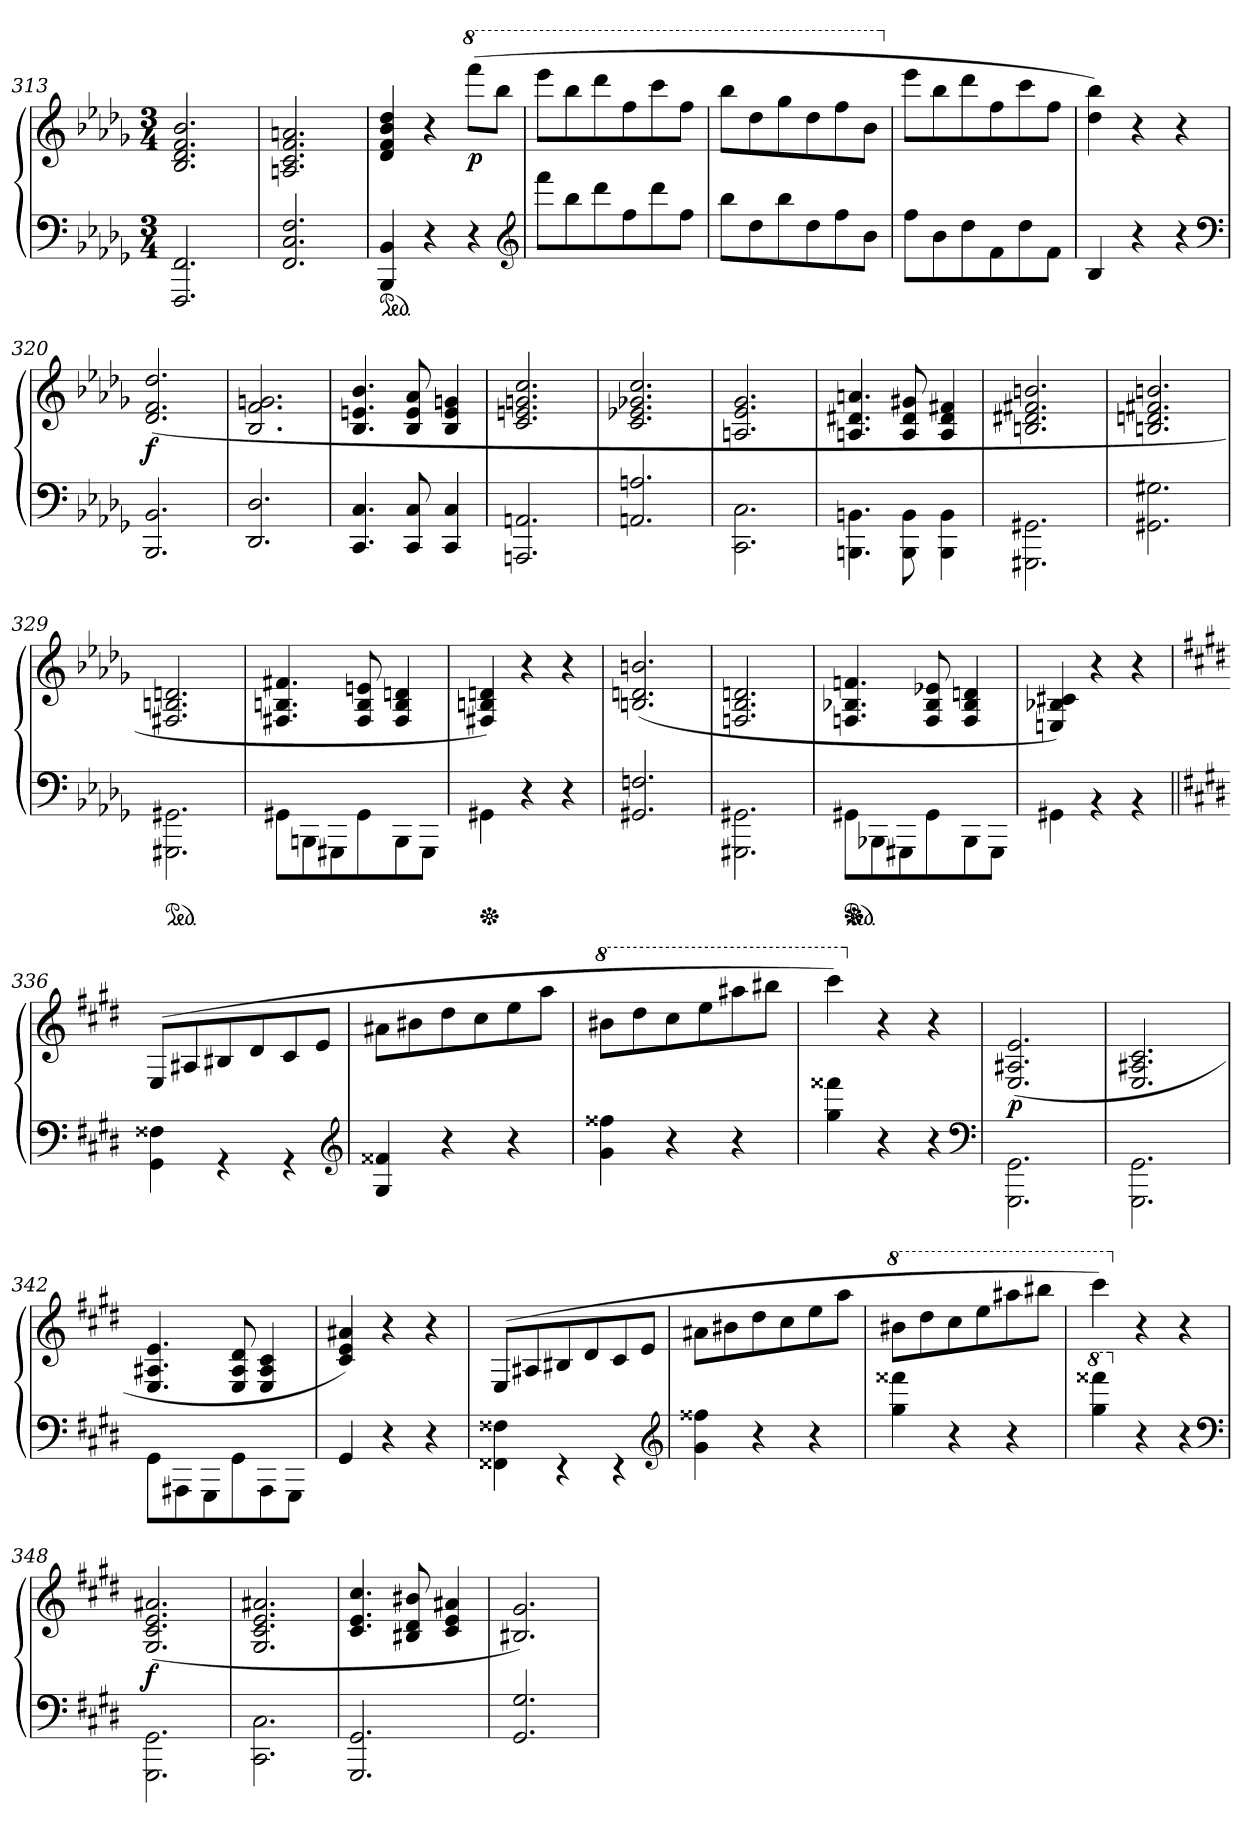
**kern	**kern	**dynam
*part1	*part1	*part1
*staff2	*staff1	*staff1/2
*clefF4	*clefG2	*
*k[b-e-a-d-g-]	*k[b-e-a-d-g-]	*
*M3/4	*M3/4	*
=313	=313	=313
2.FFF 2.FF	2.B- 2.d- 2.f 2.b-	.
=314	=314	=314
2.FF 2.C 2.F	2.An 2.c 2.f 2.an	.
=315	=315	=315
*ped	*	*
4BBB- 4BB-	4d- 4f 4b- 4dd-	.
4r	4r	.
*	*8va	*
!	!	!LO:DY:b
4r	(>8ffffL	p
.	8bbb-J	.
*clefG2	*	*
=316	=316	=316
8fffL	8eeee-L	.
8bb-	8bbb-	.
8ddd-	8dddd-	.
8ff	8fff	.
8ddd-	8cccc	.
8ffJ	8fffJ	.
=317	=317	=317
8bb-L	8bbb-L	.
8dd-	8ddd-	.
8bb-	8ggg-	.
8dd-	8ddd-	.
8ff	8fff	.
8b-J	8bb-J	.
=318	=318	=318
*	*X8va	*
8ffL	8eee-L	.
8b-	8bb-	.
8dd-	8ddd-	.
8f	8ff	.
8dd-	8ccc	.
8fJ	8ffJ	.
=319	=319	=319
4B-	4dd- 4bb-)	.
4r	4r	.
4r	4r	.
*clefF4	*	*
=320	=320	=320
!	!	!LO:DY:b
2.BBB- 2.BB-	(>2.d- 2.f 2.dd-	f
=321	=321	=321
2.DD- 2.D-	2.B- 2.f 2.gn	.
=322	=322	=322
4.CC 4.C	4.B- 4.en 4.b-	.
8CC 8C	8B- 8e 8a-	.
4CC 4C	4B- 4e 4gn	.
=323	=323	=323
2.AAAn 2.AAn	2.c 2.en 2.gn 2.cc	.
=324	=324	=324
2.AAn/ 2.An/	2.c 2.e-X 2.g-X 2.cc	.
=325	=325	=325
2.CC\ 2.C\	2.An/ 2.e-/ 2.g-/	.
=326	=326	=326
4.BBBn\ 4.BBn\	4.An/ 4.d#X/ 4.an/	.
8BBB\ 8BB\	8A/ 8d#/ 8g#X/	.
4BBB\ 4BB\	4A/ 4d#/ 4f#X/	.
=327	=327	=327
2.GGG#X\ 2.GG#X\	2.Bn/ 2.d#X/ 2.f#X/ 2.bn/	.
=328	=328	=328
2.GG#X\ 2.G#X\	2.Bn/ 2.dn/ 2.f#X/ 2.bn/	.
=329	=329	=329
2.GGG#X\ 2.GG#X\	2.F#X/ 2.Bn/ 2.dn/	.
*ped	*	*
=330	=330	=330
8GG#X\L	4.F#X/ 4.Bn/ 4.f#X/	.
8BBBn\	.	.
8GGG#X\	.	.
8GG#\	8F#/ 8B/ 8en/	.
8BBB\	4F#/ 4B/ 4dn/	.
8GGG#\J	.	.
=331	=331	=331
*Xped	*	*
4GG#X\	4F#X/ 4Bn/ 4dn/)	.
4r	4r	.
4r	4r	.
=332	=332	=332
2.GG#X 2.Fn	(>2.Bn 2.dn 2.bn	.
=333	=333	=333
2.GGG#X\ 2.GG#X\	2.Fn/ 2.B-/ 2.dn/	.
=334	=334	=334
*ped	*	*
8GG#X\L	4.Fn/ 4.B-X/ 4.fn/	.
8BBB-X\	.	.
8GGG#X\	.	.
8GG#\	8F/ 8B-/ 8e-X/	.
8BBB-\	4F/ 4B-/ 4dn/	.
8GGG#\J	.	.
*Xped	*	*
=335	=335	=335
4GG#X\	4En/ 4B-X/ 4c#X/)	.
4rBB	4r	.
4rBB	4r	.
=336||	=336	=336
*k[f#c#g#d#]	*k[f#c#g#d#]	*
4GG#\ 4F##X\	(>8E/L	.
.	8A#X	.
4rGG	8B#X	.
.	8d#	.
4rGG	8c#	.
.	8eJ	.
*clefG2	*	*
=337	=337	=337
4G# 4f##X	8a#XL	.
.	8b#X	.
4r	8dd#	.
.	8cc#	.
4r	8ee	.
.	8aaJ	.
=338	=338	=338
*	*8va	*
4g# 4ff##X	8bb#XL	.
.	8ddd#	.
4r	8ccc#	.
.	8eee	.
4r	8aaa#X	.
.	8bbb#XJ	.
=339	=339	=339
4gg# 4fff##X	4cccc#)	.
*	*X8va	*
4r	4r	.
4r	4r	.
*clefF4	*	*
=340	=340	=340
!	!	!LO:DY:b
2.GGG#\ 2.GG#\	(>2.E/ 2.A#X/ 2.e/	p
=341	=341	=341
2.GGG#\ 2.GG#\	2.E/ 2.A#X/ 2.c#/	.
=342	=342	=342
8GG#\L	4.E/ 4.A#X/ 4.e/	.
8AAA#X\	.	.
8GGG#\	.	.
8GG#\	8E/ 8A#/ 8d#/	.
8AAA#\	4E/ 4A#/ 4c#/	.
8GGG#\J	.	.
=343	=343	=343
4GG#	4c# 4e 4a#X)	.
4r	4r	.
4r	4r	.
=344	=344	=344
4FF##X\ 4F##X\	(>8E/L	.
.	8A#X	.
4rEE	8B#X	.
.	8d#	.
4rEE	8c#	.
.	8eJ	.
*clefG2	*	*
=345	=345	=345
4g#\ 4ff##X\	8a#XL	.
.	8b#X	.
4r	8dd#	.
.	8cc#	.
4r	8ee	.
.	8aaJ	.
=346	=346	=346
*	*8va	*
4gg# 4fff##X	8bb#XL	.
.	8ddd#	.
4r	8ccc#	.
.	8eee	.
4r	8aaa#X	.
.	8bbb#XJ	.
=347	=347	=347
*8va	*	*
4ggg# 4ffff##X	4cccc#)	.
*X8va	*	*
*	*X8va	*
4r	4r	.
4r	4r	.
*clefF4	*	*
=348	=348	=348
!	!	!LO:DY:b
2.GGG#\ 2.GG#\	(>2.G#/ 2.c#/ 2.e/ 2.a#X/	f
=349	=349	=349
2.CC#\ 2.C#\	2.G#/ 2.c#/ 2.e/ 2.a#X/	.
=350	=350	=350
2.GGG# 2.GG#	4.c# 4.e 4.cc#	.
.	8B#X 8d# 8b#X	.
.	4c# 4e 4a#X	.
=351	=351	=351
2.GG# 2.G#	2.B#X 2.g#)	.
=	=	=
*-	*-	*-
